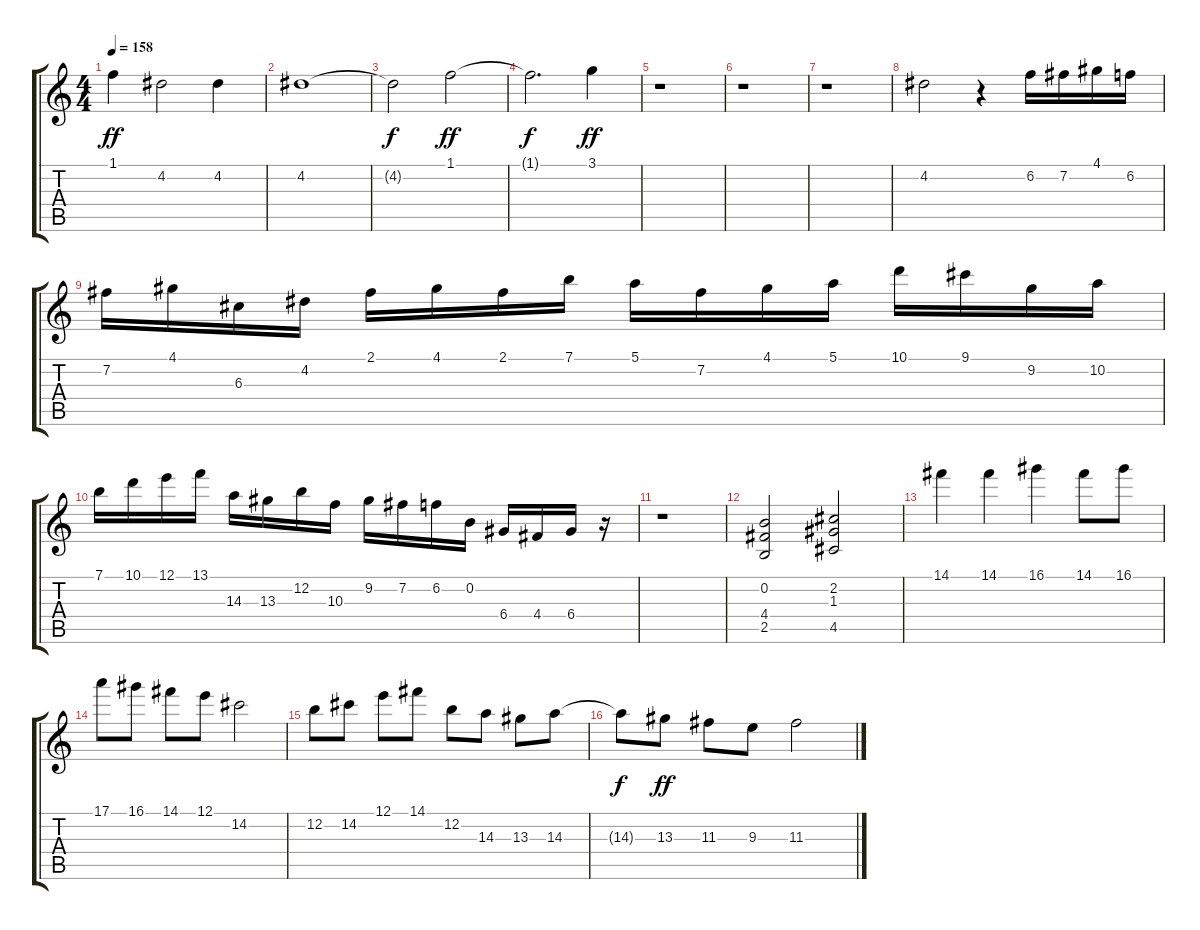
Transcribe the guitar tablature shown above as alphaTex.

\track "" {instrument distortionguitar}
\staff {score tabs}
\tuning (E4 B3 G3 D3 A2 E2) {hide}
\ts (4 4)
\tempo 158
\clef g2
\ks c
1.1.4{dy ff} 4.2.2 4.2.4 |
4.2.1 |
4.2{t}.2{dy f} 1.1.2{dy ff} |
1.1{t}.2{d dy f} 3.1.4{dy ff} |
r.1 |
r.1 |
r.1 |
4.2.2 r.4 6.2.16 7.2.16 4.1.16 6.2.16 |
7.2.16 4.1.16 6.3.16 4.2.16 2.1.16 4.1.16 2.1.16 7.1.16 5.1.16 7.2.16 4.1.16 5.1.16 10.1.16 9.1.16 9.2.16 10.2.16 |
7.1.16 10.1.16 12.1.16 13.1.16 14.3.16 13.3.16 12.2.16 10.3.16 9.2.16 7.2.16 6.2.16 0.2.16 6.4.16 4.4.16 6.4.16 r.16 |
r.1 |
(0.2 4.4 2.5).2 (2.2 1.3 4.5).2 |
14.1.4 14.1.4 16.1.4 14.1.8 16.1.8 |
17.1.8 16.1.8 14.1.8 12.1.8 14.2.2 |
12.2.8 14.2.8 12.1.8 14.1.8 12.2.8 14.3.8 13.3.8 14.3.8 |
14.3{t}.8{dy f} 13.3.8{dy ff} 11.3.8 9.3.8 11.3.2
